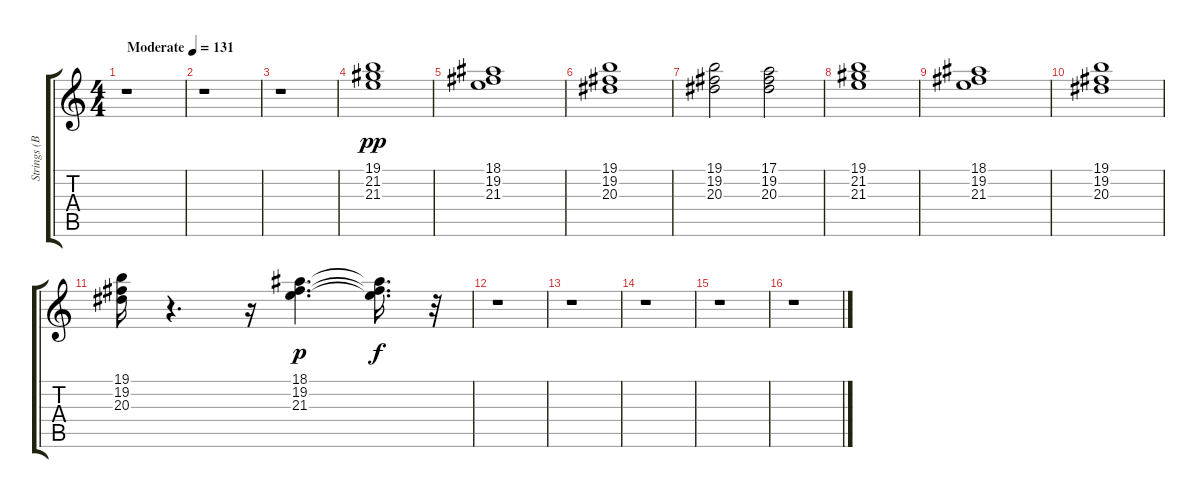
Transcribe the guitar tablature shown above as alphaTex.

\track ("Strings (BB)" "Strings (B") {instrument stringensemble1}
\staff {score tabs}
\tuning (E4 B3 G3 D3 A2 E2) {hide}
\ts (4 4)
\tempo (131 "Moderate")
\clef g2
\ks c
r.1{dy pp instrument stringensemble1} |
r.1 |
r.1 |
(19.1 21.2 21.3).1 |
(18.1 19.2 21.3).1 |
(19.1 19.2 20.3).1 |
(19.1 19.2 20.3).2 (17.1 19.2 20.3).2 |
(19.1 21.2 21.3).1 |
(18.1 19.2 21.3).1 |
(19.1 19.2 20.3).1 |
(19.1 19.2 20.3).16 r.4{d} r.16 (18.1 19.2 21.3).4{d dy p} (18.1{t} 19.2{t} 21.3{t}).16{d dy f} r.32 |
r.1 |
r.1 |
r.1 |
r.1 |
r.1
